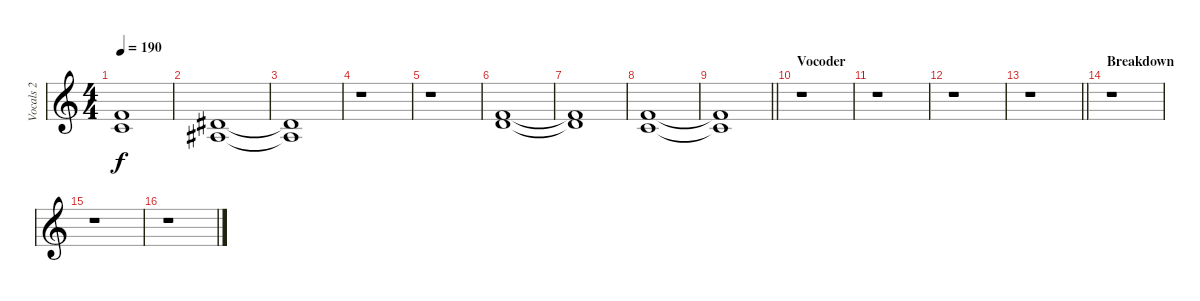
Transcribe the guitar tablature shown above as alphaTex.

\track ("Vocals 2" "Vocals 2") {instrument harmonica}
\staff {score}
\tuning (E4 B3 G3 D3 A2 E2) {hide}
\ts (4 4)
\tempo 190
\clef g2
\ks c
(6.2{t} 5.3{t}).1{dy f} |
(4.2 3.3).1 |
(4.2{t} 3.3{t}).1 |
r.1 |
r.1 |
(6.2 7.3).1 |
(6.2{t} 7.3{t}).1 |
(6.2 5.3).1 |
\barLineRight lightlight
(6.2{t} 5.3{t}).1 |
\section ("" "Vocoder")
r.1 |
r.1 |
r.1 |
\barLineRight lightlight
r.1 |
\section ("" "Breakdown")
r.1 |
r.1 |
r.1
